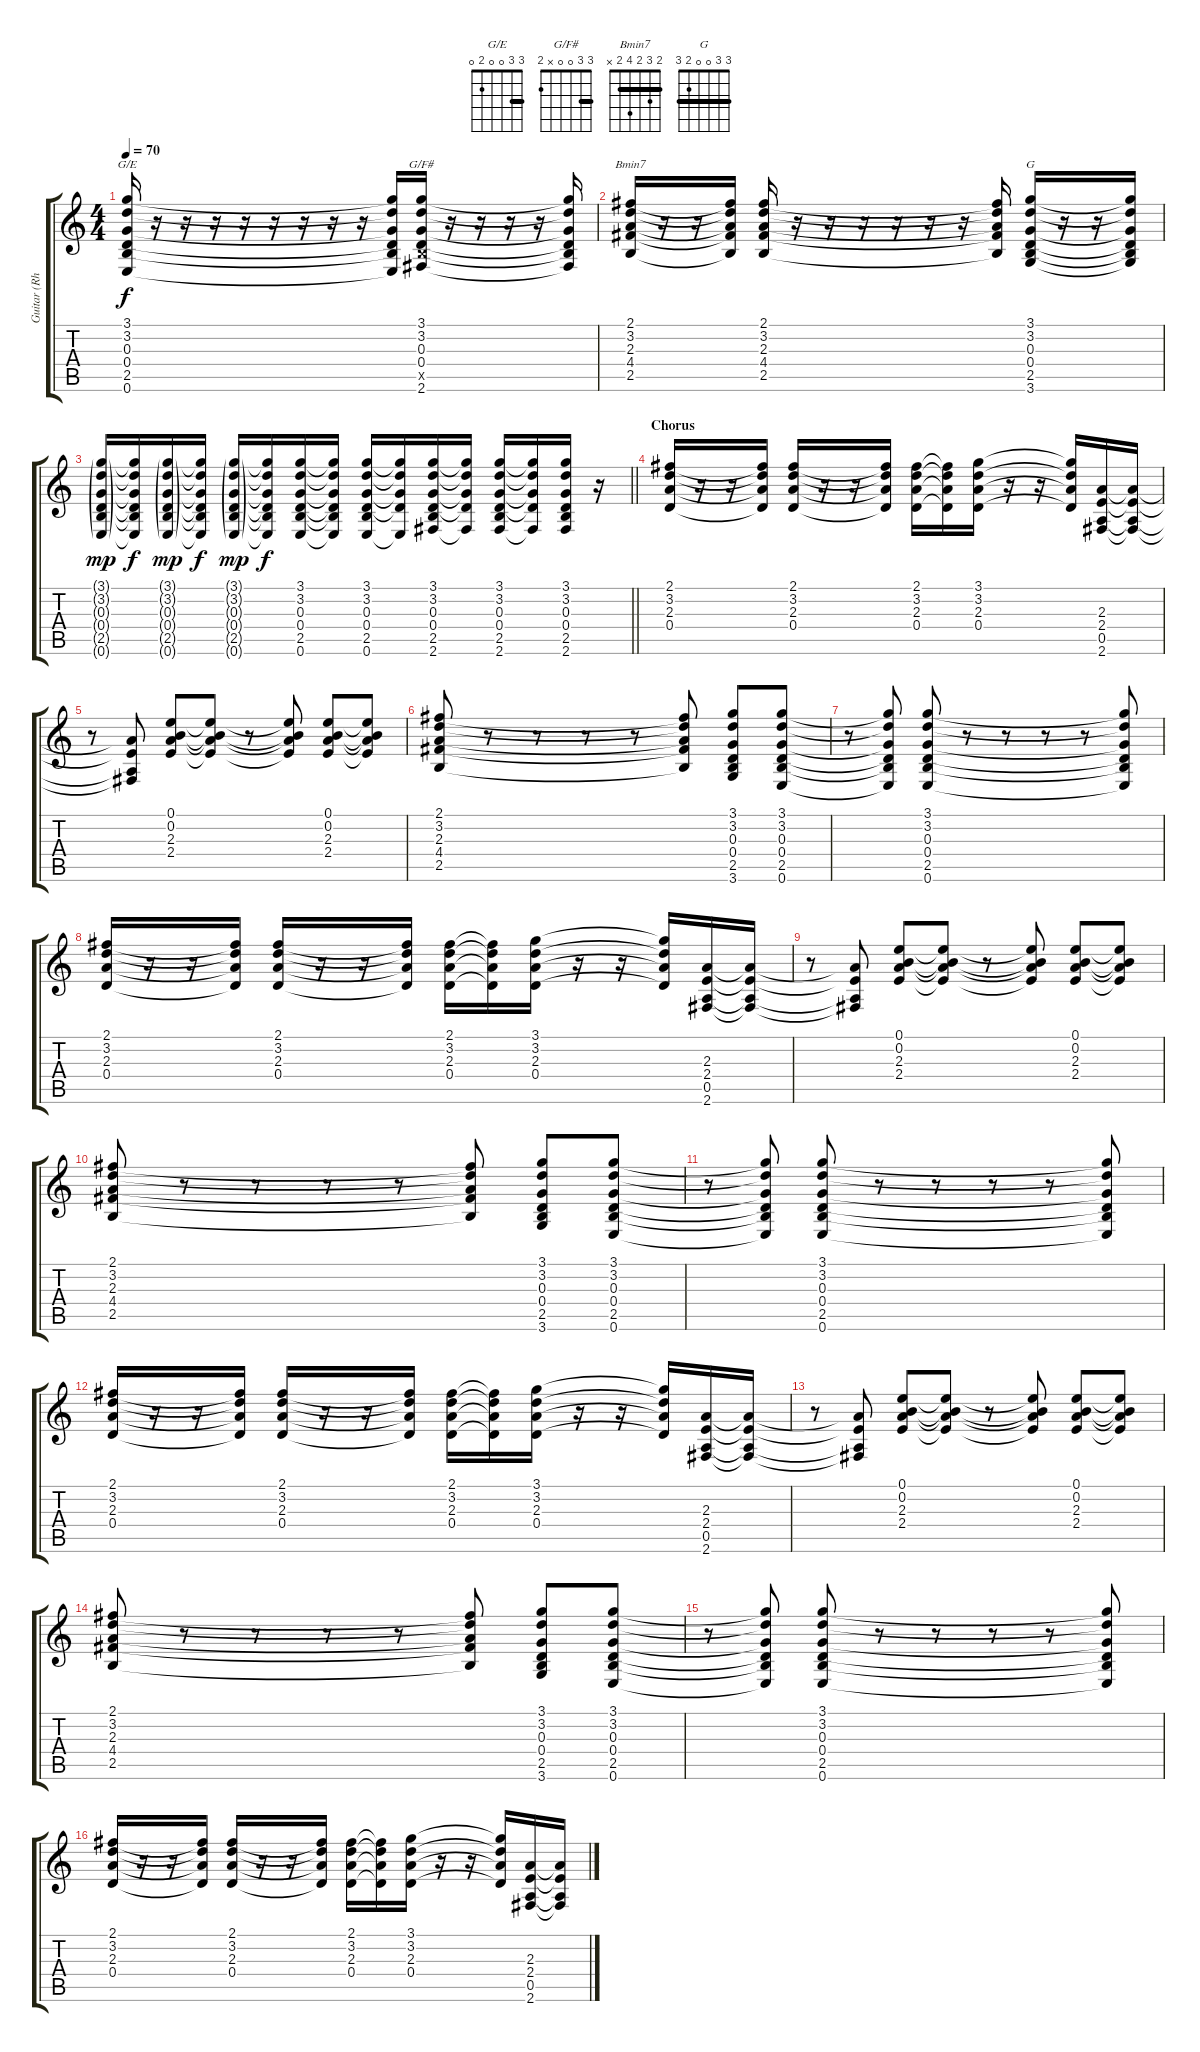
\track ("Guitar (Rhythm)" "Guitar (Rh") {instrument acousticguitarsteel}
\staff {score tabs}
\tuning (E4 B3 G3 D3 A2 E2) {hide}
\chord ("G/E" 3 3 0 0 2 0) {barre 3}
\chord ("G/F#" 3 3 0 0 x 2) {barre 3}
\chord ("Bmin7" 2 3 2 4 2 x) {barre 2}
\chord ("G" 3 3 0 0 2 3) {barre 3}
\ts (4 4)
\tempo 70
\clef g2
\ks c
(3.1 3.2 0.3 0.4 2.5 0.6).16{ch "G/E" dy f} r.16 r.16 r.16 r.16 r.16 r.16 r.16 r.16 (3.1{t} 3.2{t} 0.3{t} 0.4{t} 2.5{t} 0.6{t}).16 (3.1 3.2 0.3 0.4 2.5{x} 2.6).16{ch "G/F#"} r.16 r.16 r.16 r.16 (3.1{t} 3.2{t} 0.3{t} 0.4{t} 2.5{t} 2.6{t}).16 |
(2.1 3.2 2.3 4.4 2.5).16{ch "Bmin7"} r.16 r.16 (2.1{t} 3.2{t} 2.3{t} 4.4{t} 2.5{t}).16 (2.1 3.2 2.3 4.4 2.5).16 r.16 r.16 r.16 r.16 r.16 r.16 (2.1{t} 3.2{t} 2.3{t} 4.4{t} 2.5{t}).16 (3.1 3.2 0.3 0.4 2.5 3.6).16{ch "G"} r.16 r.16 (3.1{t} 3.2{t} 0.3{t} 0.4{t} 2.5{t} 3.6{t}).16 |
\barLineRight lightlight
(3.1{g} 3.2{g} 0.3{g} 0.4{g} 2.5{g} 0.6{g}).16{dy mp} (3.1{t} 3.2{t} 0.3{t} 0.4{t} 2.5{t} 0.6{t}).16{dy f} (3.1{g} 3.2{g} 0.3{g} 0.4{g} 2.5{g} 0.6{g}).16{dy mp} (3.1{t} 3.2{t} 0.3{t} 0.4{t} 2.5{t} 0.6{t}).16{dy f} (3.1{g} 3.2{g} 0.3{g} 0.4{g} 2.5{g} 0.6{g}).16{dy mp} (3.1{t} 3.2{t} 0.3{t} 0.4{t} 2.5{t} 0.6{t}).16{dy f} (3.1 3.2 0.3 0.4 2.5 0.6).16 (3.1{t} 3.2{t} 0.3{t} 0.4{t} 2.5{t} 0.6{t}).16 (3.1 3.2 0.3 0.4 2.5 0.6).16 (3.1{t} 3.2{t} 0.3{t} 0.4{t} 0.6{t}).16 (3.1 3.2 0.3 0.4 2.5 2.6).16 (3.1{t} 3.2{t} 0.3{t} 0.4{t} 2.6{t}).16 (3.1 3.2 0.3 0.4 2.5 2.6).16 (3.1{t} 3.2{t} 0.3{t} 0.4{t} 2.6{t}).16 (3.1 3.2 0.3 0.4 2.5 2.6).16 r.16 |
\section ("" "Chorus")
(2.1 3.2 2.3 0.4).16 r.16 r.16 (2.1{t} 3.2{t} 2.3{t} 0.4{t}).16 (2.1 3.2 2.3 0.4).16 r.16 r.16 (2.1{t} 3.2{t} 2.3{t} 0.4{t}).16 (2.1 3.2 2.3 0.4).16 (2.1{t} 3.2{t} 2.3{t} 0.4{t}).16 (3.1 3.2 2.3 0.4).16 r.16 r.16 (3.1{t} 3.2{t} 2.3{t} 0.4{t}).16 (2.3 2.4 0.5 2.6).16 (2.3{t} 2.4{t} 0.5{t} 2.6{t}).16 |
r.8 (2.3{t} 2.4{t} 0.5{t} 2.6{t}).8 (0.1 0.2 2.3 2.4).8 (0.1{t} 0.2{t} 2.3{t} 2.4{t}).8 r.8 (0.1{t} 0.2{t} 2.3{t} 2.4{t}).8 (0.1 0.2 2.3 2.4).8 (0.1{t} 0.2{t} 2.3{t} 2.4{t}).8 |
(2.1 3.2 2.3 4.4 2.5).8 r.8 r.8 r.8 r.8 (2.1{t} 3.2{t} 2.3{t} 4.4{t} 2.5{t}).8 (3.1 3.2 0.3 0.4 2.5 3.6).8 (3.1 3.2 0.3 0.4 2.5 0.6).8 |
r.8 (3.1{t} 3.2{t} 0.3{t} 0.4{t} 2.5{t} 0.6{t}).8 (3.1 3.2 0.3 0.4 2.5 0.6).8 r.8 r.8 r.8 r.8 (3.1{t} 3.2{t} 0.3{t} 0.4{t} 2.5{t} 0.6{t}).8 |
(2.1 3.2 2.3 0.4).16 r.16 r.16 (2.1{t} 3.2{t} 2.3{t} 0.4{t}).16 (2.1 3.2 2.3 0.4).16 r.16 r.16 (2.1{t} 3.2{t} 2.3{t} 0.4{t}).16 (2.1 3.2 2.3 0.4).16 (2.1{t} 3.2{t} 2.3{t} 0.4{t}).16 (3.1 3.2 2.3 0.4).16 r.16 r.16 (3.1{t} 3.2{t} 2.3{t} 0.4{t}).16 (2.3 2.4 0.5 2.6).16 (2.3{t} 2.4{t} 0.5{t} 2.6{t}).16 |
r.8 (2.3{t} 2.4{t} 0.5{t} 2.6{t}).8 (0.1 0.2 2.3 2.4).8 (0.1{t} 0.2{t} 2.3{t} 2.4{t}).8 r.8 (0.1{t} 0.2{t} 2.3{t} 2.4{t}).8 (0.1 0.2 2.3 2.4).8 (0.1{t} 0.2{t} 2.3{t} 2.4{t}).8 |
(2.1 3.2 2.3 4.4 2.5).8 r.8 r.8 r.8 r.8 (2.1{t} 3.2{t} 2.3{t} 4.4{t} 2.5{t}).8 (3.1 3.2 0.3 0.4 2.5 3.6).8 (3.1 3.2 0.3 0.4 2.5 0.6).8 |
r.8 (3.1{t} 3.2{t} 0.3{t} 0.4{t} 2.5{t} 0.6{t}).8 (3.1 3.2 0.3 0.4 2.5 0.6).8 r.8 r.8 r.8 r.8 (3.1{t} 3.2{t} 0.3{t} 0.4{t} 2.5{t} 0.6{t}).8 |
(2.1 3.2 2.3 0.4).16 r.16 r.16 (2.1{t} 3.2{t} 2.3{t} 0.4{t}).16 (2.1 3.2 2.3 0.4).16 r.16 r.16 (2.1{t} 3.2{t} 2.3{t} 0.4{t}).16 (2.1 3.2 2.3 0.4).16 (2.1{t} 3.2{t} 2.3{t} 0.4{t}).16 (3.1 3.2 2.3 0.4).16 r.16 r.16 (3.1{t} 3.2{t} 2.3{t} 0.4{t}).16 (2.3 2.4 0.5 2.6).16 (2.3{t} 2.4{t} 0.5{t} 2.6{t}).16 |
r.8 (2.3{t} 2.4{t} 0.5{t} 2.6{t}).8 (0.1 0.2 2.3 2.4).8 (0.1{t} 0.2{t} 2.3{t} 2.4{t}).8 r.8 (0.1{t} 0.2{t} 2.3{t} 2.4{t}).8 (0.1 0.2 2.3 2.4).8 (0.1{t} 0.2{t} 2.3{t} 2.4{t}).8 |
(2.1 3.2 2.3 4.4 2.5).8 r.8 r.8 r.8 r.8 (2.1{t} 3.2{t} 2.3{t} 4.4{t} 2.5{t}).8 (3.1 3.2 0.3 0.4 2.5 3.6).8 (3.1 3.2 0.3 0.4 2.5 0.6).8 |
r.8 (3.1{t} 3.2{t} 0.3{t} 0.4{t} 2.5{t} 0.6{t}).8 (3.1 3.2 0.3 0.4 2.5 0.6).8 r.8 r.8 r.8 r.8 (3.1{t} 3.2{t} 0.3{t} 0.4{t} 2.5{t} 0.6{t}).8 |
(2.1 3.2 2.3 0.4).16 r.16 r.16 (2.1{t} 3.2{t} 2.3{t} 0.4{t}).16 (2.1 3.2 2.3 0.4).16 r.16 r.16 (2.1{t} 3.2{t} 2.3{t} 0.4{t}).16 (2.1 3.2 2.3 0.4).16 (2.1{t} 3.2{t} 2.3{t} 0.4{t}).16 (3.1 3.2 2.3 0.4).16 r.16 r.16 (3.1{t} 3.2{t} 2.3{t} 0.4{t}).16 (2.3 2.4 0.5 2.6).16 (2.3{t} 2.4{t} 0.5{t} 2.6{t}).16
